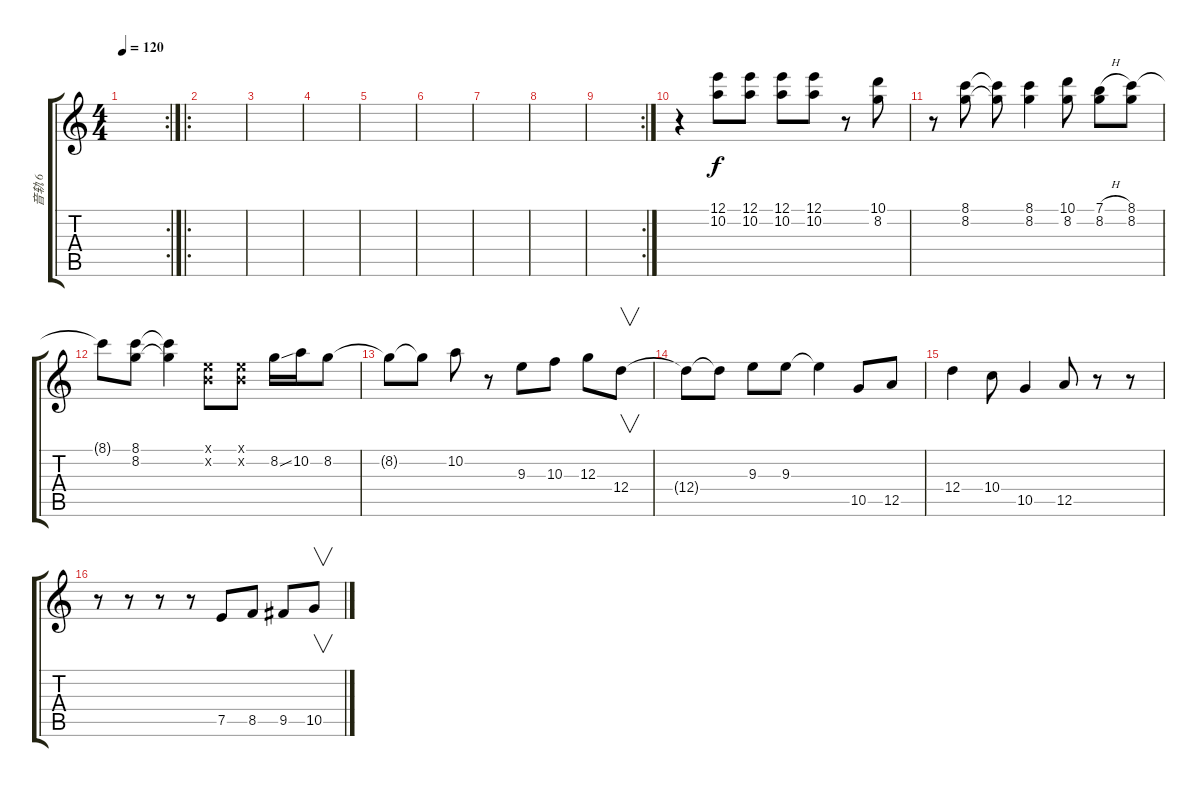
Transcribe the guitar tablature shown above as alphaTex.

\track ("音轨 6" "音轨 6") {instrument acousticguitarsteel}
\staff {score tabs}
\tuning (E4 B3 G3 D3 A2 E2) {hide}
\rc 2
\ts (4 4)
\tempo 120
\clef g2
\ks c
|
\ro
|
|
|
|
|
|
|
\rc 2
|
r.4 (12.1 10.2).8 (12.1 10.2).8 (12.1 10.2).8 (12.1 10.2).8 r.8 (10.1 8.2).8 |
r.8 (8.1 8.2).8 (8.1{t} 8.2{t}).8 (8.1 8.2).4 (10.1 8.2).8 (7.1{h} 8.2).8 (8.1 8.2).8 |
8.1{t}.8 (8.1 8.2).8 (8.1{t} 8.2{t}).4 (0.1{x} 0.2{x}).8 (0.1{x} 0.2{x}).8 8.2{ss}.16 10.2.16 8.2.8 |
8.2{t}.8 8.2{t}.8 10.2.8 r.8 9.3.8 10.3.8 12.3.8 12.4.8{v} |
12.4{t}.8 12.4{t}.8 9.3.8 9.3.8 9.3{t}.4 10.5.8 12.5.8 |
12.4.4 10.4.8 10.5.4 12.5.8 r.8 r.8 |
r.8 r.8 r.8 r.8 7.5.8 8.5.8 9.5.8 10.5.8{v}
